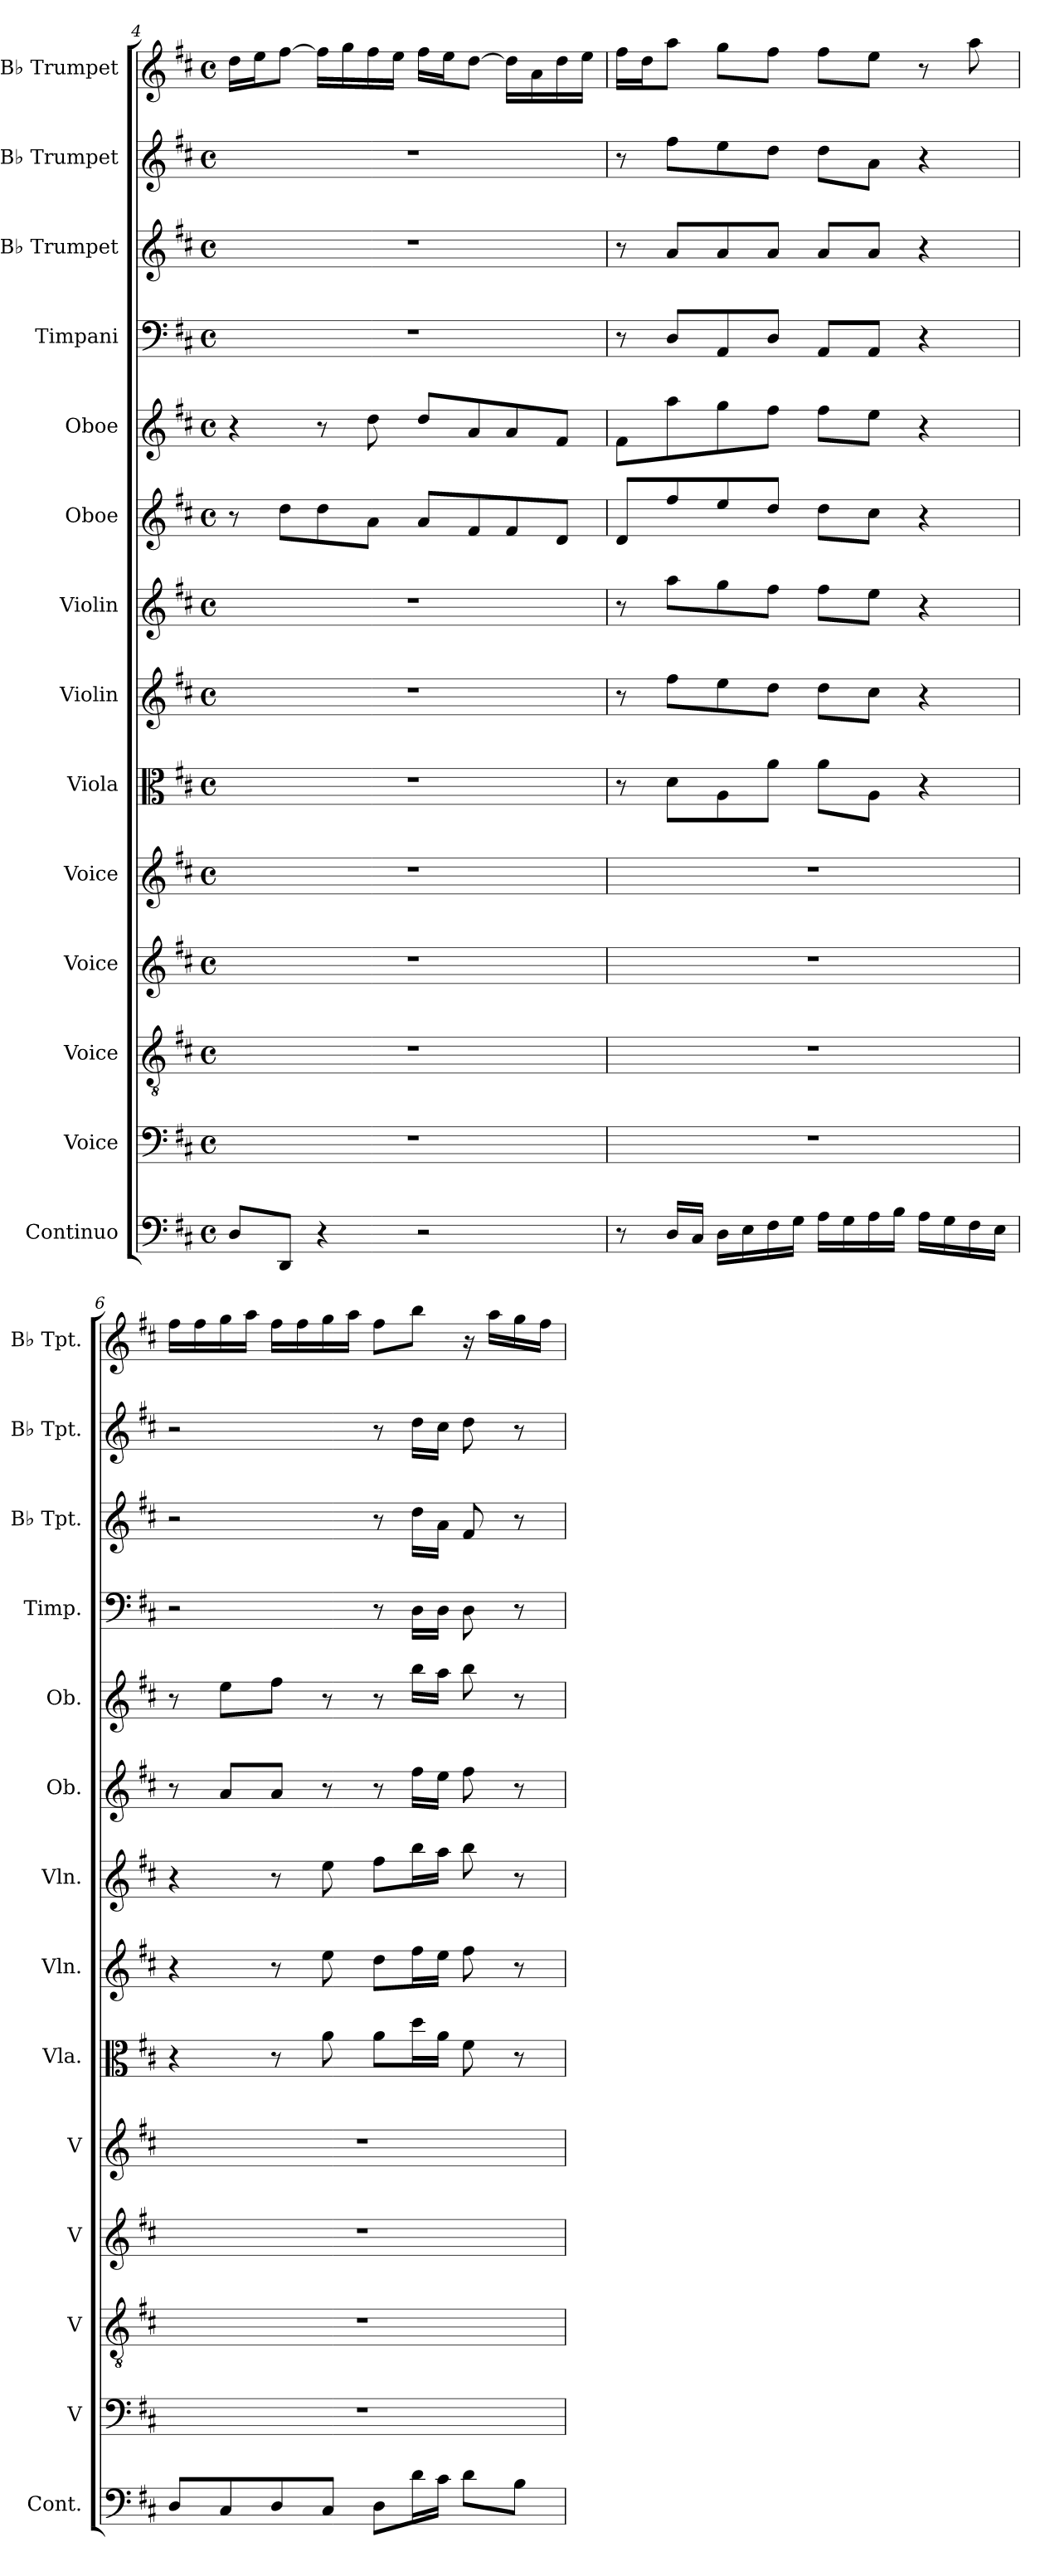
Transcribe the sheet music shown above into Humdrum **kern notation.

**kern	**kern	**kern	**kern	**kern	**kern	**kern	**kern	**kern	**kern	**kern	**kern	**kern	**kern
*part14	*part13	*part12	*part11	*part10	*part9	*part8	*part7	*part6	*part5	*part4	*part3	*part2	*part1
*staff14	*staff13	*staff12	*staff11	*staff10	*staff9	*staff8	*staff7	*staff6	*staff5	*staff4	*staff3	*staff2	*staff1
*I"Continuo	*I"Voice	*I"Voice	*I"Voice	*I"Voice	*I"Viola	*I"Violin	*I"Violin	*I"Oboe	*I"Oboe	*I"Timpani	*I"B♭ Trumpet	*I"B♭ Trumpet	*I"B♭ Trumpet
*I'Cont.	*I'V	*I'V	*I'V	*I'V	*I'Vla.	*I'Vln.	*I'Vln.	*I'Ob.	*I'Ob.	*I'Timp.	*I'B♭ Tpt.	*I'B♭ Tpt.	*I'B♭ Tpt.
*clefF4	*clefF4	*clefGv2	*clefG2	*clefG2	*clefC3	*clefG2	*clefG2	*clefG2	*clefG2	*clefF4	*clefG2	*clefG2	*clefG2
*	*	*	*	*	*	*	*	*	*	*	*ITrd1c2	*ITrd1c2	*ITrd1c2
*k[f#c#]	*k[f#c#]	*k[f#c#]	*k[f#c#]	*k[f#c#]	*k[f#c#]	*k[f#c#]	*k[f#c#]	*k[f#c#]	*k[f#c#]	*k[f#c#]	*k[]	*k[]	*k[]
*M4/4	*M4/4	*M4/4	*M4/4	*M4/4	*M4/4	*M4/4	*M4/4	*M4/4	*M4/4	*M4/4	*M4/4	*M4/4	*M4/4
*met(c)	*met(c)	*met(c)	*met(c)	*met(c)	*met(c)	*met(c)	*met(c)	*met(c)	*met(c)	*met(c)	*met(c)	*met(c)	*met(c)
=4	=4	=4	=4	=4	=4	=4	=4	=4	=4	=4	=4	=4	=4
8DL	1r	1r	1r	1r	1r	1r	1r	8r	4r	1r	1r	1r	16ccLL
.	.	.	.	.	.	.	.	.	.	.	.	.	16ddJ
8DDJ	.	.	.	.	.	.	.	8ddL	.	.	.	.	[8eeJ
4r	.	.	.	.	.	.	.	8dd	8r	.	.	.	16eeLL]
.	.	.	.	.	.	.	.	.	.	.	.	.	16ff
.	.	.	.	.	.	.	.	8aJ	8dd	.	.	.	16ee
.	.	.	.	.	.	.	.	.	.	.	.	.	16ddJJ
2r	.	.	.	.	.	.	.	8aL	8ddL	.	.	.	16eeLL
.	.	.	.	.	.	.	.	.	.	.	.	.	16ddJ
.	.	.	.	.	.	.	.	8f#	8a	.	.	.	[8ccJ
.	.	.	.	.	.	.	.	8f#	8a	.	.	.	16ccLL]
.	.	.	.	.	.	.	.	.	.	.	.	.	16g
.	.	.	.	.	.	.	.	8dJ	8f#J	.	.	.	16cc
.	.	.	.	.	.	.	.	.	.	.	.	.	16ddJJ
=5	=5	=5	=5	=5	=5	=5	=5	=5	=5	=5	=5	=5	=5
8r	1r	1r	1r	1r	8r	8r	8r	8dL	8f#L	8r	8r	8r	16eeLL
.	.	.	.	.	.	.	.	.	.	.	.	.	16ccJ
16DLL	.	.	.	.	8dL	8ff#L	8aaL	8ff#	8aa	8DL	8gL	8eeL	8ggJ
16C#JJ	.	.	.	.	.	.	.	.	.	.	.	.	.
16DLL	.	.	.	.	8A	8ee	8gg	8ee	8gg	8AA	8g	8dd	8ffL
16E	.	.	.	.	.	.	.	.	.	.	.	.	.
16F#	.	.	.	.	8aJ	8ddJ	8ff#J	8ddJ	8ff#J	8DJ	8gJ	8ccJ	8eeJ
16GJJ	.	.	.	.	.	.	.	.	.	.	.	.	.
16ALL	.	.	.	.	8aL	8ddL	8ff#L	8ddL	8ff#L	8AAL	8gL	8ccL	8eeL
16G	.	.	.	.	.	.	.	.	.	.	.	.	.
16A	.	.	.	.	8AJ	8cc#J	8eeJ	8cc#J	8eeJ	8AAJ	8gJ	8gJ	8ddJ
16BJJ	.	.	.	.	.	.	.	.	.	.	.	.	.
16ALL	.	.	.	.	4r	4r	4r	4r	4r	4r	4r	4r	8r
16G	.	.	.	.	.	.	.	.	.	.	.	.	.
16F#	.	.	.	.	.	.	.	.	.	.	.	.	8gg
16EJJ	.	.	.	.	.	.	.	.	.	.	.	.	.
=6	=6	=6	=6	=6	=6	=6	=6	=6	=6	=6	=6	=6	=6
8DL	1r	1r	1r	1r	4r	4r	4r	8r	8r	2r	2r	2r	16eeLL
.	.	.	.	.	.	.	.	.	.	.	.	.	16ee
8C#	.	.	.	.	.	.	.	8aL	8eeL	.	.	.	16ff
.	.	.	.	.	.	.	.	.	.	.	.	.	16ggJJ
8D	.	.	.	.	8r	8r	8r	8aJ	8ff#J	.	.	.	16eeLL
.	.	.	.	.	.	.	.	.	.	.	.	.	16ee
8C#J	.	.	.	.	8a	8ee	8ee	8r	8r	.	.	.	16ff
.	.	.	.	.	.	.	.	.	.	.	.	.	16ggJJ
8DL	.	.	.	.	8aL	8ddL	8ff#L	8r	8r	8r	8r	8r	8eeL
16dL	.	.	.	.	16ddL	16ff#L	16bbL	16ff#LL	16bbLL	16DLL	16ccLL	16ccLL	8aaJ
16c#JJ	.	.	.	.	16aJJ	16eeJJ	16aaJJ	16eeJJ	16aaJJ	16DJJ	16gJJ	16bJJ	.
8dL	.	.	.	.	8f#	8ff#	8bb	8ff#	8bb	8D	8e	8cc	16r
.	.	.	.	.	.	.	.	.	.	.	.	.	16ggLL
8BJ	.	.	.	.	8r	8r	8r	8r	8r	8r	8r	8r	16ff
.	.	.	.	.	.	.	.	.	.	.	.	.	16eeJJ
=	=	=	=	=	=	=	=	=	=	=	=	=	=
*-	*-	*-	*-	*-	*-	*-	*-	*-	*-	*-	*-	*-	*-
